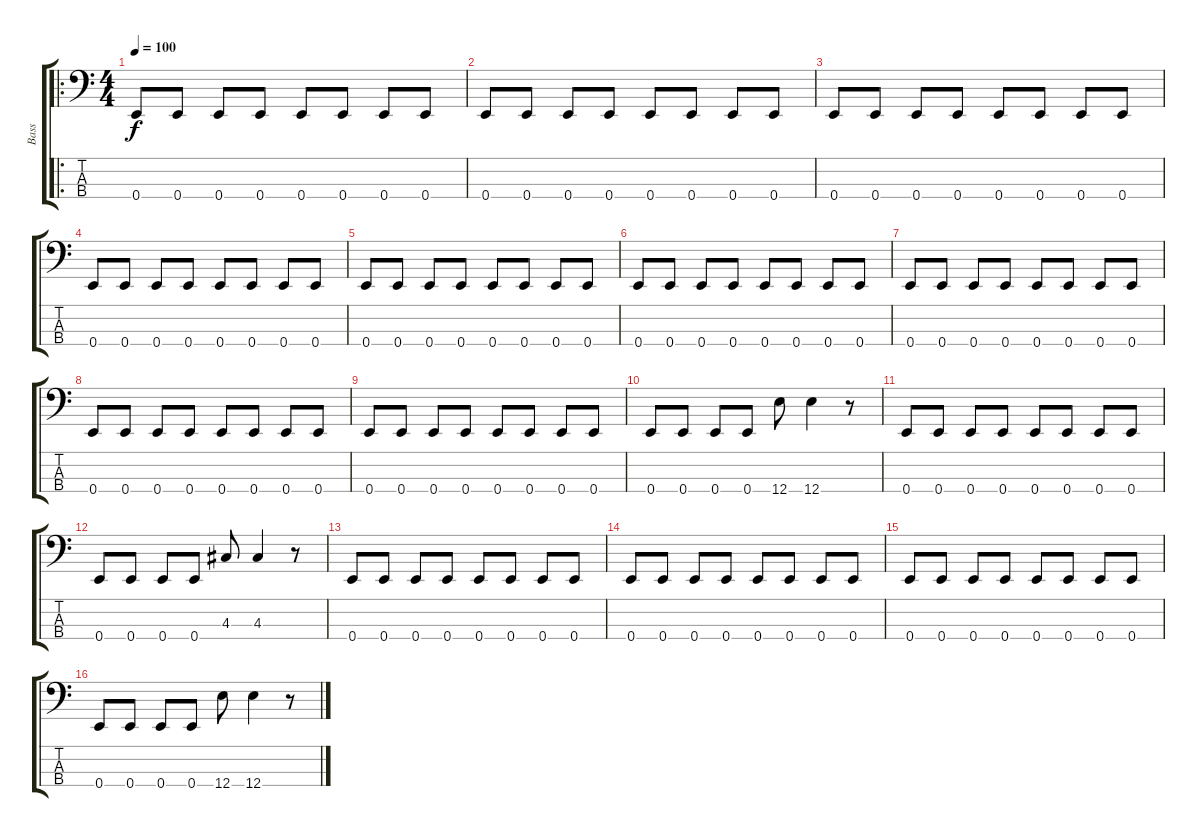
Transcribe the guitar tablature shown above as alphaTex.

\track ("Bass" "Bass") {instrument electricbasspick}
\staff {score tabs}
\tuning (G2 D2 A1 E1) {hide}
\ro
\ts (4 4)
\tempo 100
\clef f4
\ks c
0.4.8{dy f instrument electricbasspick} 0.4.8 0.4.8 0.4.8 0.4.8 0.4.8 0.4.8 0.4.8 |
0.4.8 0.4.8 0.4.8 0.4.8 0.4.8 0.4.8 0.4.8 0.4.8 |
0.4.8 0.4.8 0.4.8 0.4.8 0.4.8 0.4.8 0.4.8 0.4.8 |
0.4.8 0.4.8 0.4.8 0.4.8 0.4.8 0.4.8 0.4.8 0.4.8 |
0.4.8 0.4.8 0.4.8 0.4.8 0.4.8 0.4.8 0.4.8 0.4.8 |
0.4.8 0.4.8 0.4.8 0.4.8 0.4.8 0.4.8 0.4.8 0.4.8 |
0.4.8 0.4.8 0.4.8 0.4.8 0.4.8 0.4.8 0.4.8 0.4.8 |
0.4.8 0.4.8 0.4.8 0.4.8 0.4.8 0.4.8 0.4.8 0.4.8 |
0.4.8 0.4.8 0.4.8 0.4.8 0.4.8 0.4.8 0.4.8 0.4.8 |
0.4.8 0.4.8 0.4.8 0.4.8 12.4.8 12.4.4 r.8 |
0.4.8 0.4.8 0.4.8 0.4.8 0.4.8 0.4.8 0.4.8 0.4.8 |
0.4.8 0.4.8 0.4.8 0.4.8 4.3.8 4.3.4 r.8 |
0.4.8 0.4.8 0.4.8 0.4.8 0.4.8 0.4.8 0.4.8 0.4.8 |
0.4.8 0.4.8 0.4.8 0.4.8 0.4.8 0.4.8 0.4.8 0.4.8 |
0.4.8 0.4.8 0.4.8 0.4.8 0.4.8 0.4.8 0.4.8 0.4.8 |
0.4.8 0.4.8 0.4.8 0.4.8 12.4.8 12.4.4 r.8
